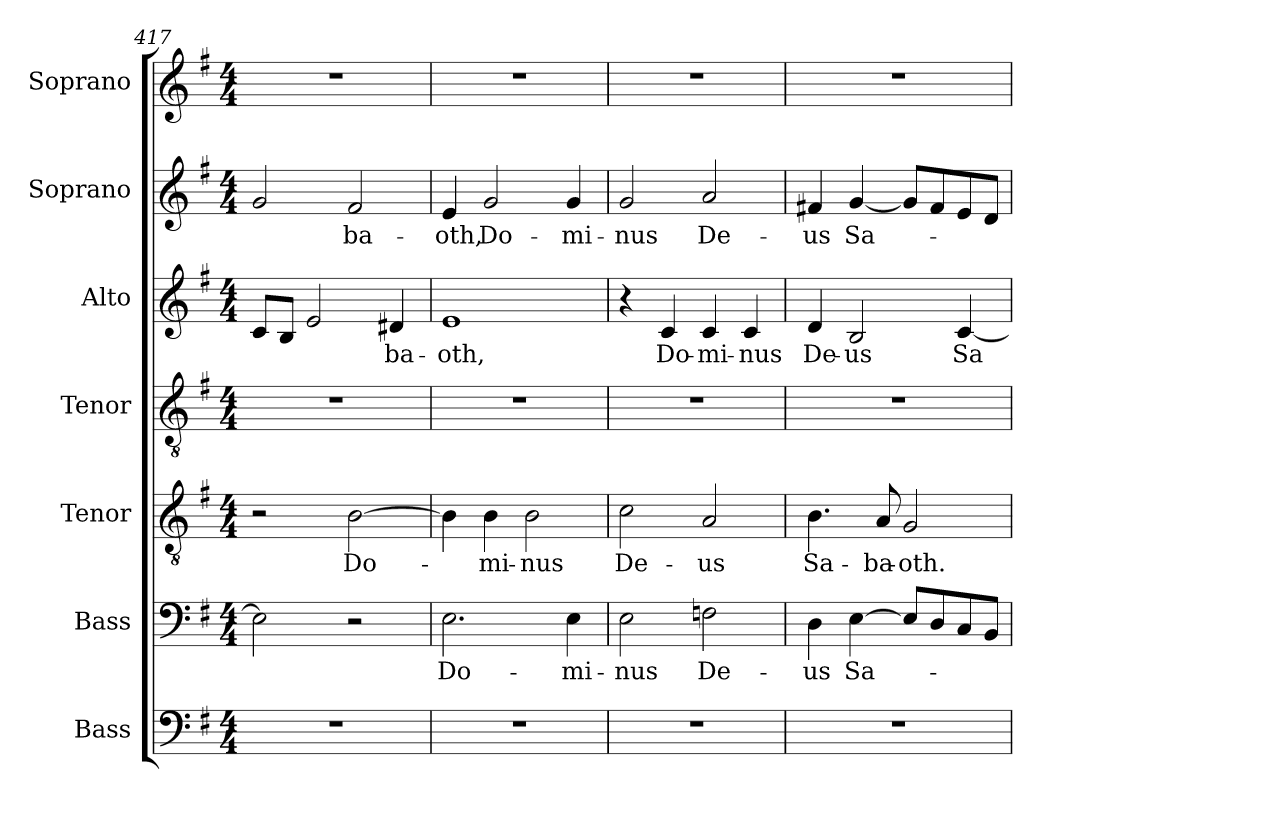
**kern	**kern	**text	**kern	**text	**kern	**kern	**text	**kern	**text	**kern
*part7	*part6	*part6	*part5	*part5	*part4	*part3	*part3	*part2	*part2	*part1
*staff7	*staff6	*staff6	*staff5	*staff5	*staff4	*staff3	*staff3	*staff2	*staff2	*staff1
*I"Bass	*I"Bass	*	*I"Tenor	*	*I"Tenor	*I"Alto	*	*I"Soprano	*	*I"Soprano
*I'B.	*I'B.	*	*I'T.	*	*I'T.	*I'A.	*	*I'S.	*	*I'S.
*clefF4	*clefF4	*	*clefGv2	*	*clefGv2	*clefG2	*	*clefG2	*	*clefG2
*	*	*	*ITrd7c12	*	*ITrd7c12	*	*	*	*	*
*k[f#]	*k[f#]	*	*k[f#]	*	*k[f#]	*k[f#]	*	*k[f#]	*	*k[f#]
*G:	*G:	*	*G:	*	*G:	*G:	*	*G:	*	*G:
*M4/4	*M4/4	*	*M4/4	*	*M4/4	*M4/4	*	*M4/4	*	*M4/4
=417	=417	=417	=417	=417	=417	=417	=417	=417	=417	=417
1r	2Ei\]	.	2r	.	1r	8ci/L	.	2gi/	.	1r
.	.	.	.	.	.	8Bi/J	.	.	.	.
.	.	.	.	.	.	2ei/	.	.	.	.
!	!	!	!	!LO:LY:b:color=#000000	!	!	!	!	!	!
!	!	!	!	!	!	!	!	!	!LO:LY:b:color=#000000	!
.	2r	.	[2BBi\	Do-	.	.	.	2f#i/	-ba-	.
!	!	!	!	!	!	!	!LO:LY:b:color=#000000	!	!	!
.	.	.	.	.	.	4d#Xi/	-ba-	.	.	.
!!LO:PB:g=z
=418	=418	=418	=418	=418	=418	=418	=418	=418	=418	=418
!	!	!LO:LY:b:color=#000000	!	!	!	!	!	!	!	!
!	!	!	!	!	!	!	!LO:LY:b:color=#000000	!	!	!
!	!	!	!	!	!	!	!	!	!LO:LY:b:color=#000000	!
1r	2.Ei\	Do-	4BBi\]	.	1r	1ei	-oth,	4ei/	-oth,	1r
!	!	!	!	!LO:LY:b:color=#000000	!	!	!	!	!	!
!	!	!	!	!	!	!	!	!	!LO:LY:b:color=#000000	!
.	.	.	4BBi\	-mi-	.	.	.	2gi/	Do-	.
!	!	!	!	!LO:LY:b:color=#000000	!	!	!	!	!	!
.	.	.	2BBi\	-nus	.	.	.	.	.	.
!	!	!LO:LY:b:color=#000000	!	!	!	!	!	!	!	!
!	!	!	!	!	!	!	!	!	!LO:LY:b:color=#000000	!
.	4Ei\	-mi-	.	.	.	.	.	4gi/	-mi-	.
=419	=419	=419	=419	=419	=419	=419	=419	=419	=419	=419
!	!	!LO:LY:b:color=#000000	!	!	!	!	!	!	!	!
!	!	!	!	!LO:LY:b:color=#000000	!	!	!	!	!	!
!	!	!	!	!	!	!	!	!	!LO:LY:b:color=#000000	!
1r	2Ei\	-nus	2Ci\	De-	1r	4r	.	2gi/	-nus	1r
!	!	!	!	!	!	!	!LO:LY:b:color=#000000	!	!	!
.	.	.	.	.	.	4ci/	Do-	.	.	.
!	!	!LO:LY:b:color=#000000	!	!	!	!	!	!	!	!
!	!	!	!	!LO:LY:b:color=#000000	!	!	!	!	!	!
!	!	!	!	!	!	!	!LO:LY:b:color=#000000	!	!	!
!	!	!	!	!	!	!	!	!	!LO:LY:b:color=#000000	!
.	2Fni\	De-	2AAi/	-us	.	4ci/	-mi-	2ai/	De-	.
!	!	!	!	!	!	!	!LO:LY:b:color=#000000	!	!	!
.	.	.	.	.	.	4ci/	-nus	.	.	.
=420	=420	=420	=420	=420	=420	=420	=420	=420	=420	=420
!	!	!LO:LY:b:color=#000000	!	!	!	!	!	!	!	!
!	!	!	!	!LO:LY:b:color=#000000	!	!	!	!	!	!
!	!	!	!	!	!	!	!LO:LY:b:color=#000000	!	!	!
!	!	!	!	!	!	!	!	!	!LO:LY:b:color=#000000	!
1r	4Di\	-us	4.BBi\	Sa-	1r	4di/	De-	4f#Xi/	-us	1r
!	!	!LO:LY:b:color=#000000	!	!	!	!	!	!	!	!
!	!	!	!	!	!	!	!LO:LY:b:color=#000000	!	!	!
!	!	!	!	!	!	!	!	!	!LO:LY:b:color=#000000	!
.	[4Ei\	Sa-	.	.	.	2Bi/	-us	[4gi/	Sa-	.
!	!	!	!	!LO:LY:b:color=#000000	!	!	!	!	!	!
.	.	.	8AAi/	-ba-	.	.	.	.	.	.
!	!	!	!	!LO:LY:b:color=#000000	!	!	!	!	!	!
.	8Ei/L]	.	2GGi/	-oth.	.	.	.	8gi/L]	.	.
.	8Di/	.	.	.	.	.	.	8f#i/	.	.
!	!	!	!	!	!	!	!LO:LY:b:color=#000000	!	!	!
.	8Ci/	.	.	.	.	[4ci/	Sa-	8ei/	.	.
.	8BBi/J	.	.	.	.	.	.	8di/J	.	.
=	=	=	=	=	=	=	=	=	=	=
*-	*-	*-	*-	*-	*-	*-	*-	*-	*-	*-
